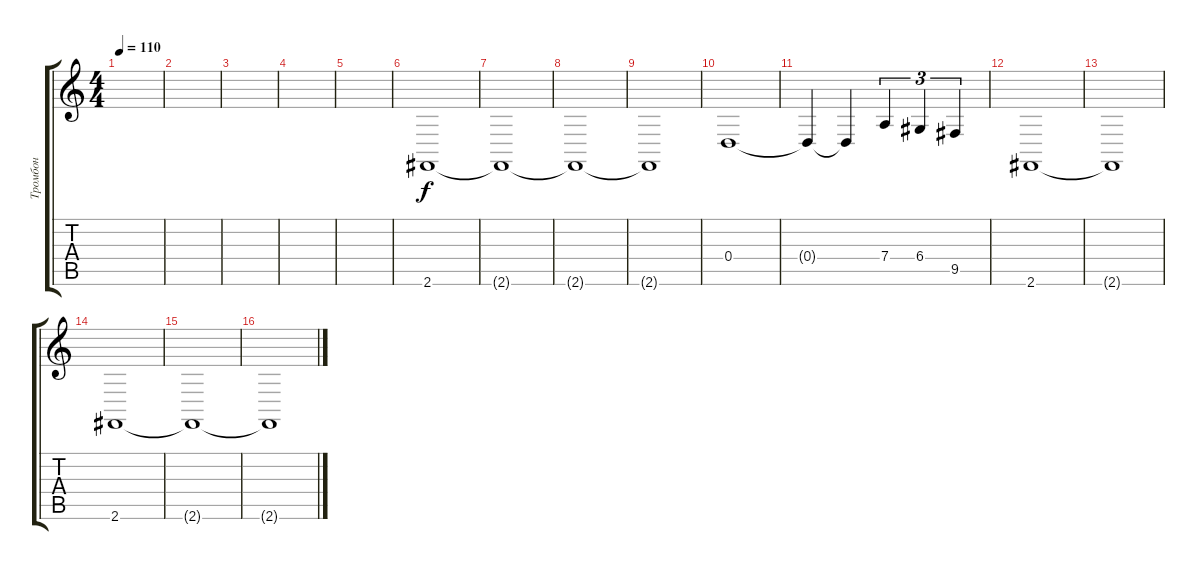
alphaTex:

\track ("Тромбон" "Тромбон") {instrument trombone}
\staff {score tabs}
\tuning (E4 B3 G3 D3 A2 E2) {hide}
\ts (4 4)
\tempo 110
\clef g2
\ks c
|
|
|
|
|
2.6.1 |
2.6{t}.1 |
2.6{t}.1 |
2.6{t}.1 |
0.4.1 |
0.4{t}.4 0.4{t}.4 7.4.4{tu (3 2)} 6.4.4{tu (3 2)} 9.5.4{tu (3 2)} |
2.6.1 |
2.6{t}.1 |
2.6.1 |
2.6{t}.1 |
2.6{t}.1
